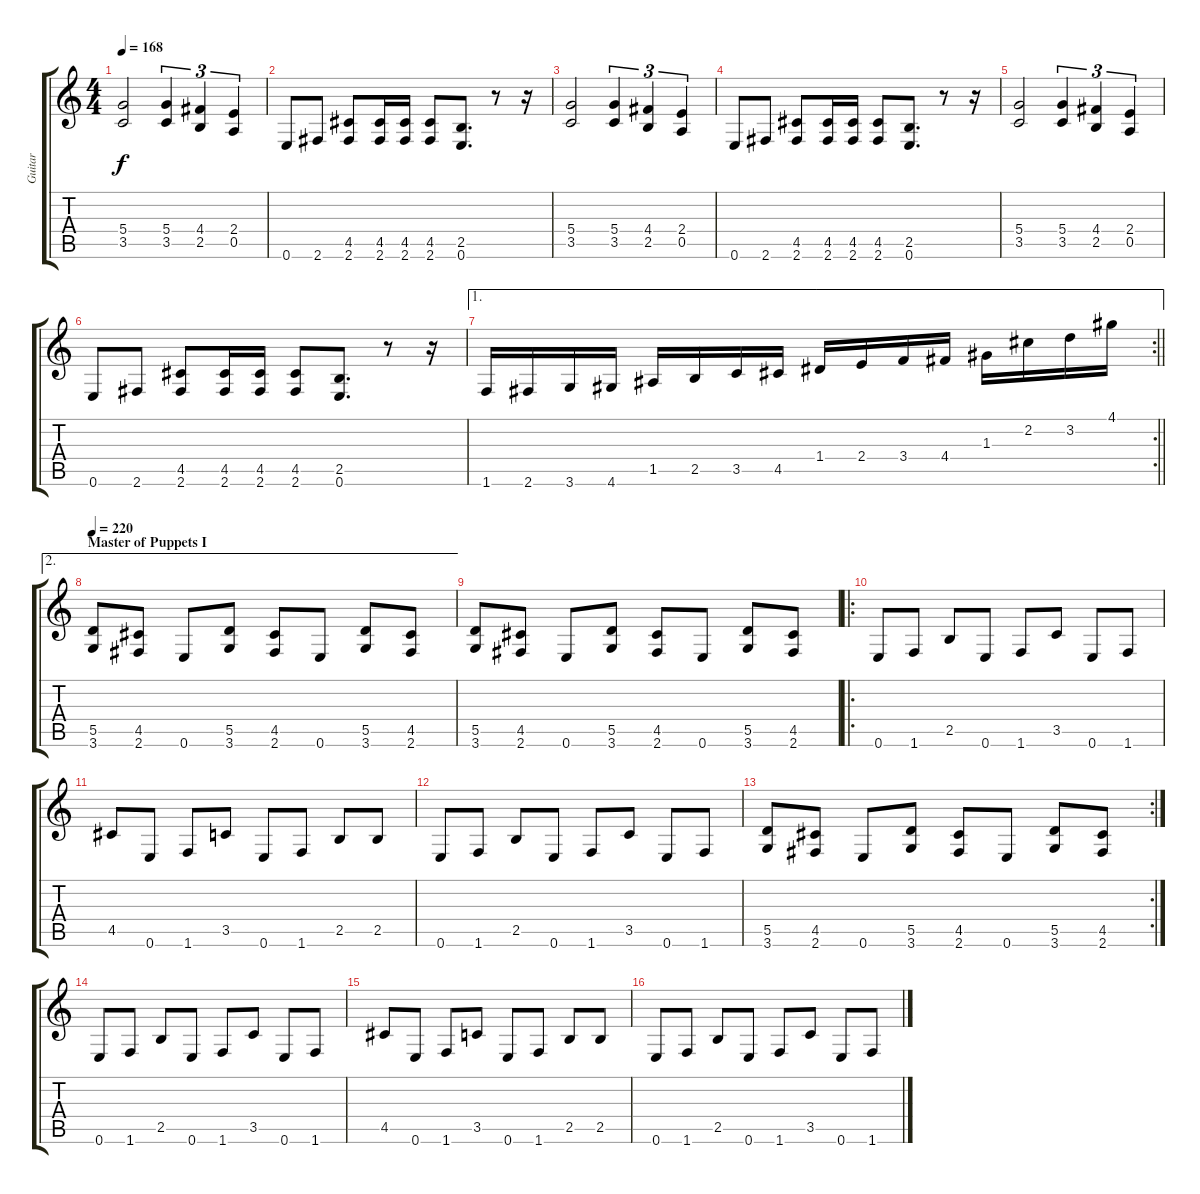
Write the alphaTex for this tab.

\track ("Guitar" "Guitar") {instrument distortionguitar}
\staff {score tabs}
\tuning (E4 B3 G3 D3 A2 E2) {hide}
\ts (4 4)
\tempo 168
\clef g2
\ks c
(5.4 3.5).2{dy f} (5.4 3.5).4{tu (3 2)} (4.4 2.5).4{tu (3 2)} (2.4 0.5).4{tu (3 2)} |
0.6.8 2.6.8 (4.5 2.6).8 (4.5 2.6).16 (4.5 2.6).16 (4.5 2.6).8 (2.5 0.6).8{d} r.8 r.16 |
(5.4 3.5).2 (5.4 3.5).4{tu (3 2)} (4.4 2.5).4{tu (3 2)} (2.4 0.5).4{tu (3 2)} |
0.6.8 2.6.8 (4.5 2.6).8 (4.5 2.6).16 (4.5 2.6).16 (4.5 2.6).8 (2.5 0.6).8{d} r.8 r.16 |
(5.4 3.5).2 (5.4 3.5).4{tu (3 2)} (4.4 2.5).4{tu (3 2)} (2.4 0.5).4{tu (3 2)} |
0.6.8 2.6.8 (4.5 2.6).8 (4.5 2.6).16 (4.5 2.6).16 (4.5 2.6).8 (2.5 0.6).8{d} r.8 r.16 |
\ae 1
\rc 2
\barLineRight lightlight
1.6.16 2.6.16 3.6.16 4.6.16 1.5.16 2.5.16 3.5.16 4.5.16 1.4.16 2.4.16 3.4.16 4.4.16 1.3.16 2.2.16 3.2.16 4.1.16 |
\ae 2
\section ("" "Master of Puppets I")
\tempo 220
(5.5 3.6).8 (4.5 2.6).8 0.6.8 (5.5 3.6).8 (4.5 2.6).8 0.6.8 (5.5 3.6).8 (4.5 2.6).8 |
(5.5 3.6).8 (4.5 2.6).8 0.6.8 (5.5 3.6).8 (4.5 2.6).8 0.6.8 (5.5 3.6).8 (4.5 2.6).8 |
\ro
0.6.8 1.6.8 2.5.8 0.6.8 1.6.8 3.5.8 0.6.8 1.6.8 |
4.5.8 0.6.8 1.6.8 3.5.8 0.6.8 1.6.8 2.5.8 2.5.8 |
0.6.8 1.6.8 2.5.8 0.6.8 1.6.8 3.5.8 0.6.8 1.6.8 |
\rc 2
(5.5 3.6).8 (4.5 2.6).8 0.6.8 (5.5 3.6).8 (4.5 2.6).8 0.6.8 (5.5 3.6).8 (4.5 2.6).8 |
0.6.8 1.6.8 2.5.8 0.6.8 1.6.8 3.5.8 0.6.8 1.6.8 |
4.5.8 0.6.8 1.6.8 3.5.8 0.6.8 1.6.8 2.5.8 2.5.8 |
0.6.8 1.6.8 2.5.8 0.6.8 1.6.8 3.5.8 0.6.8 1.6.8
